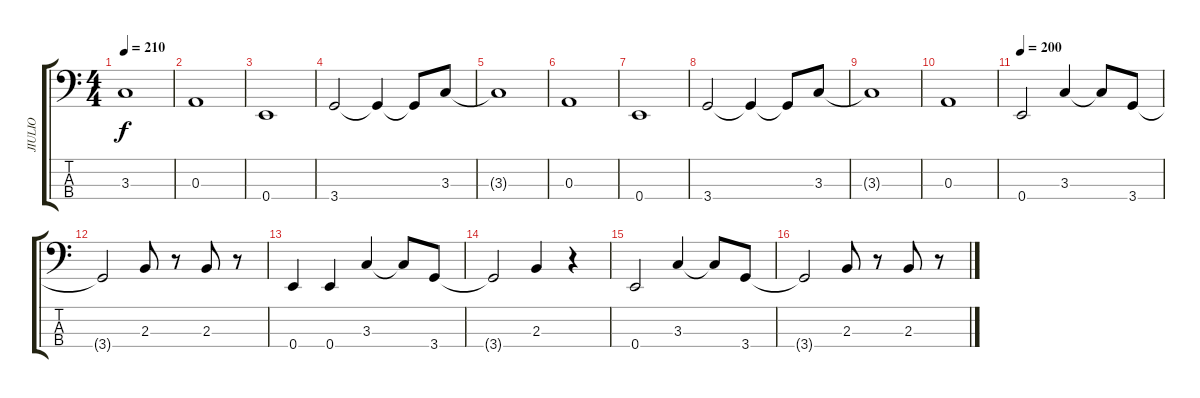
\track ("JIULIO" "JIULIO") {instrument electricbasspick}
\staff {score tabs}
\tuning (G2 D2 A1 E1) {hide}
\ts (4 4)
\tempo 210
\clef f4
\ks c
3.3{t}.1{dy f} |
0.3.1 |
0.4.1 |
3.4.2 3.4{t}.4 3.4{t}.8 3.3.8 |
3.3{t}.1 |
0.3.1 |
0.4.1 |
3.4.2 3.4{t}.4 3.4{t}.8 3.3.8 |
3.3{t}.1 |
0.3.1 |
\tempo 200
0.4.2 3.3.4 3.3{t}.8 3.4.8 |
3.4{t}.2 2.3.8 r.8 2.3.8 r.8 |
0.4.4 0.4.4 3.3.4 3.3{t}.8 3.4.8 |
3.4{t}.2 2.3.4 r.4 |
0.4.2 3.3.4 3.3{t}.8 3.4.8 |
3.4{t}.2 2.3.8 r.8 2.3.8 r.8
